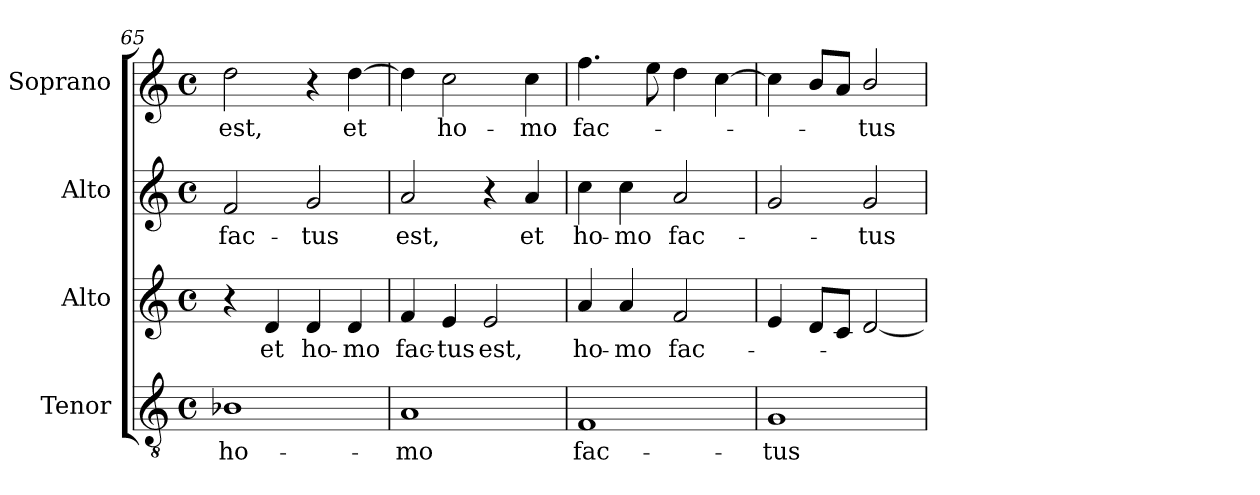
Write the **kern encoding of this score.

**kern	**text	**kern	**text	**kern	**text	**kern	**text
*part4	*part4	*part3	*part3	*part2	*part2	*part1	*part1
*staff4	*staff4	*staff3	*staff3	*staff2	*staff2	*staff1	*staff1
*I"Tenor	*	*I"Alto	*	*I"Alto	*	*I"Soprano	*
*I'T.	*	*I'A.	*	*I'A.	*	*I'S.	*
!!LO:LB:g=z
*clefGv2	*	*clefG2	*	*clefG2	*	*clefG2	*
*ITrd7c12	*	*	*	*	*	*	*
*k[]	*	*k[]	*	*k[]	*	*k[]	*
*C:	*	*C:	*	*C:	*	*C:	*
*M4/4	*	*M4/4	*	*M4/4	*	*M4/4	*
*met(c)	*	*met(c)	*	*met(c)	*	*met(c)	*
=65	=65	=65	=65	=65	=65	=65	=65
!	!LO:LY:b:color=#000000	!	!	!	!	!	!
!	!	!	!	!	!LO:LY:b:color=#000000	!	!
!	!	!	!	!	!	!	!LO:LY:b:color=#000000
1BB-Xi	ho-	4r	.	2fi/	fac-	2ddi\	est,
!	!	!	!LO:LY:b:color=#000000	!	!	!	!
.	.	4di/	et	.	.	.	.
!	!	!	!LO:LY:b:color=#000000	!	!	!	!
!	!	!	!	!	!LO:LY:b:color=#000000	!	!
.	.	4di/	ho-	2gi/	-tus	4r	.
!	!	!	!LO:LY:b:color=#000000	!	!	!	!
!	!	!	!	!	!	!	!LO:LY:b:color=#000000
.	.	4di/	-mo	.	.	[4ddi\	et
=66	=66	=66	=66	=66	=66	=66	=66
!	!LO:LY:b:color=#000000	!	!	!	!	!	!
!	!	!	!LO:LY:b:color=#000000	!	!	!	!
!	!	!	!	!	!LO:LY:b:color=#000000	!	!
1AAi	-mo	4fi/	fac-	2ai/	est,	4ddi\]	.
!	!	!	!LO:LY:b:color=#000000	!	!	!	!
!	!	!	!	!	!	!	!LO:LY:b:color=#000000
.	.	4ei/	-tus	.	.	2cci\	ho-
!	!	!	!LO:LY:b:color=#000000	!	!	!	!
.	.	2ei/	est,	4r	.	.	.
!	!	!	!	!	!LO:LY:b:color=#000000	!	!
!	!	!	!	!	!	!	!LO:LY:b:color=#000000
.	.	.	.	4ai/	et	4cci\	-mo
=67	=67	=67	=67	=67	=67	=67	=67
!	!LO:LY:b:color=#000000	!	!	!	!	!	!
!	!	!	!LO:LY:b:color=#000000	!	!	!	!
!	!	!	!	!	!LO:LY:b:color=#000000	!	!
!	!	!	!	!	!	!	!LO:LY:b:color=#000000
1FFi	fac-	4ai/	ho-	4cci\	ho-	4.ffi\	fac-
!	!	!	!LO:LY:b:color=#000000	!	!	!	!
!	!	!	!	!	!LO:LY:b:color=#000000	!	!
.	.	4ai/	-mo	4cci\	-mo	.	.
.	.	.	.	.	.	8eei\	.
!	!	!	!LO:LY:b:color=#000000	!	!	!	!
!	!	!	!	!	!LO:LY:b:color=#000000	!	!
.	.	2fi/	fac-	2ai/	fac-	4ddi\	.
.	.	.	.	.	.	[4cci\	.
=68	=68	=68	=68	=68	=68	=68	=68
!	!LO:LY:b:color=#000000	!	!	!	!	!	!
1GGi	-tus	4ei/	.	2gi/	.	4cci\]	.
.	.	8di/L	.	.	.	8bi/L	.
.	.	8ci/J	.	.	.	8ai/J	.
!	!	!	!	!	!LO:LY:b:color=#000000	!	!
!	!	!	!	!	!	!	!LO:LY:b:color=#000000
.	.	[2di/	.	2gi/	-tus	2bi/	-tus
=	=	=	=	=	=	=	=
*-	*-	*-	*-	*-	*-	*-	*-
